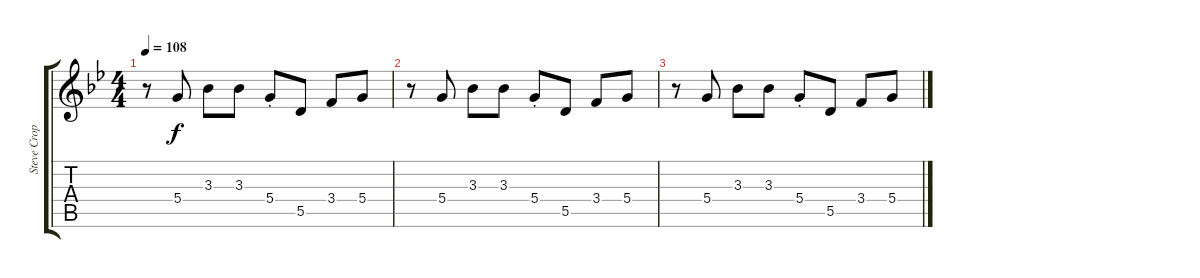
\track ("Steve Cropper - Guitar " "Steve Crop") {instrument electricguitarclean}
\staff {score tabs}
\tuning (E4 B3 G3 D3 A2 E2) {hide}
\ts (4 4)
\tempo 108
\clef g2
\ks bb
r.8{dy f} 5.4.8 3.3.8 3.3.8 5.4{st}.8 5.5.8 3.4.8 5.4.8 |
r.8 5.4.8 3.3.8 3.3.8 5.4{st}.8 5.5.8 3.4.8 5.4.8 |
r.8 5.4.8 3.3.8 3.3.8 5.4{st}.8 5.5.8 3.4.8 5.4.8
